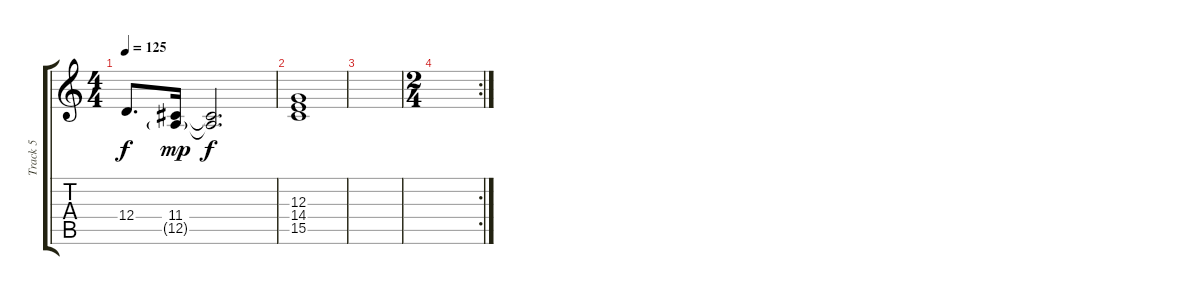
\track ("Track 5" "Track 5") {instrument electricgrandpiano}
\staff {score tabs}
\tuning (E4 B3 G3 D3 A2 E2) {hide}
\ts (4 4)
\tempo 125
\clef g2
\ks c
12.4.8{d dy f} (11.4 12.5{g}).16{dy mp} (11.4{t} 12.5{t}).2{d dy f volume 0} |
(12.3 14.4 15.5).1{volume 10} |
|
\rc 2
\ts (2 4)
